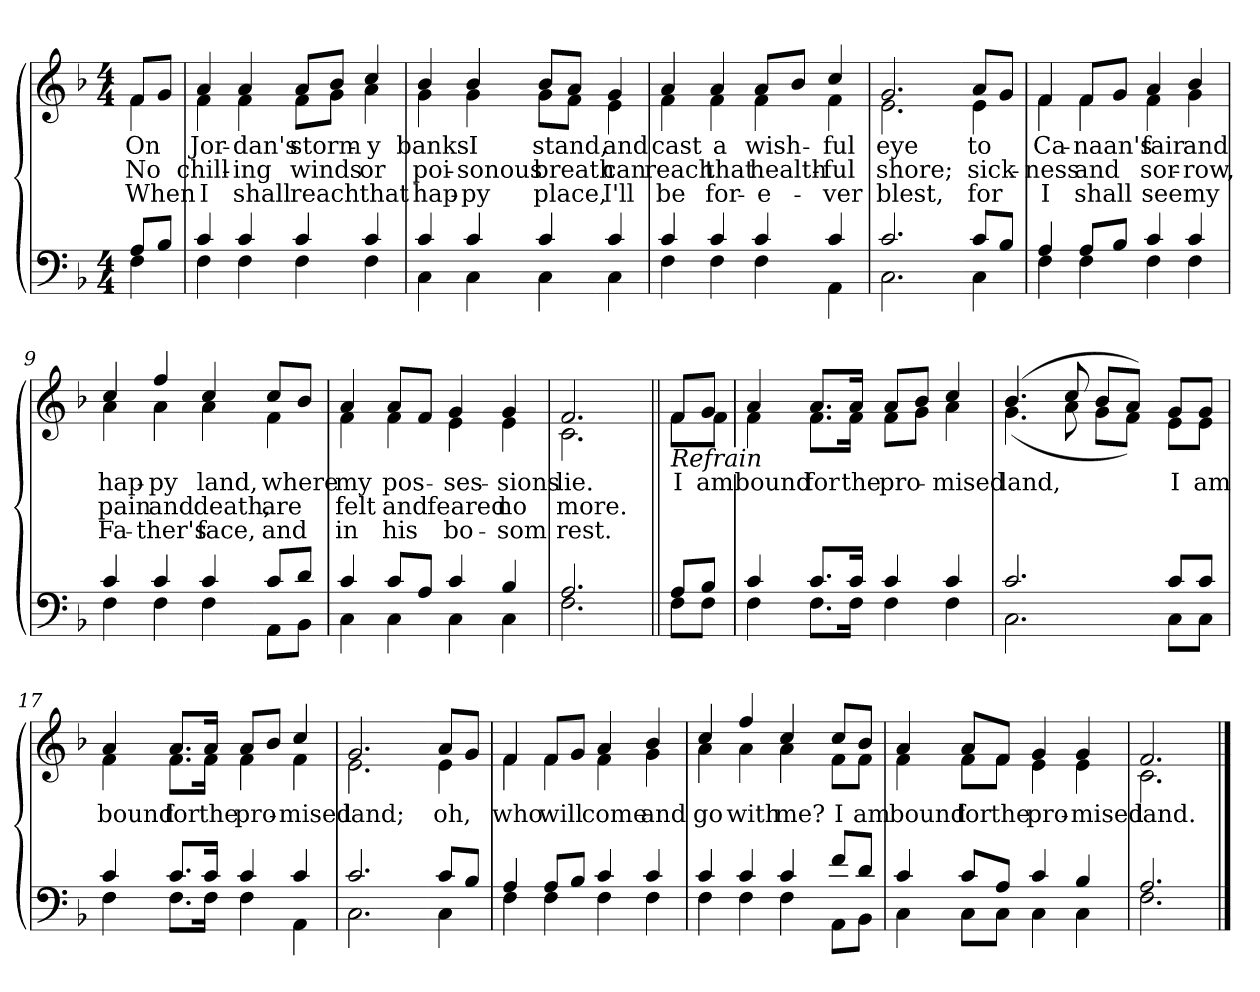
**kern	**kern	**text	**text	**text
*part2	*part1	*part1	*part1	*part1
*staff2	*staff1	*staff1	*staff1	*staff1
*clefF4	*clefG2	*	*	*
*k[b-]	*k[b-]	*	*	*
*M4/4	*M4/4	*	*	*
=1	=1	=1	=1	=1
*^	*	*	*	*
!	!	!LO:TX:b:i:t=Verse	!	!	!
!	!	!	!LO:LY:b	!LO:LY:b	!LO:LY:b
*	*	*^	*	*	*
8A/L	4F\	8f/L	4f\	On	No	When
8B-/J	.	8g/J	.	.	.	.
=2	=2	=2	=2	=2	=2	=2
!	!	!	!	!LO:LY:b	!LO:LY:b	!LO:LY:b
4c/	4F\	4a/	4f\	Jor-	chill-	I
!	!	!	!	!LO:LY:b	!LO:LY:b	!LO:LY:b
4c/	4F\	4a/	4f\	-dan's	-ing	shall
!	!	!	!	!LO:LY:b	!LO:LY:b	!LO:LY:b
4c/	4F\	8a/L	8f\L	storm-	winds	reach
.	.	8b-/J	8g\J	.	.	.
!	!	!	!	!LO:LY:b	!LO:LY:b	!LO:LY:b
4c/	4F\	4cc/	4a\	-y	or	that
=3	=3	=3	=3	=3	=3	=3
!	!	!	!	!LO:LY:b	!LO:LY:b	!LO:LY:b
4c/	4C\	4b-/	4g\	banks	poi-	hap-
!	!	!	!	!LO:LY:b	!LO:LY:b	!LO:LY:b
4c/	4C\	4b-/	4g\	I	-sonous	-py
!	!	!	!	!LO:LY:b	!LO:LY:b	!LO:LY:b
4c/	4C\	8b-/L	8g\L	stand,	breath	place,
.	.	8a/J	8f\J	.	.	.
!!LO:LB:g=z	!!
=4-	=4-	=4-	=4-	=4-	=4-	=4-
!	!	!	!	!LO:LY:b	!LO:LY:b	!LO:LY:b
4c/	4C\	4g/	4e\	and	can	I'll
=5	=5	=5	=5	=5	=5	=5
!	!	!	!	!LO:LY:b	!LO:LY:b	!LO:LY:b
4c/	4F\	4a/	4f\	cast	reach	be
!	!	!	!	!LO:LY:b	!LO:LY:b	!LO:LY:b
4c/	4F\	4a/	4f\	a	that	for-
!	!	!	!	!LO:LY:b	!LO:LY:b	!LO:LY:b
4c/	4F\	8a/L	4f\	wish-	health-	-e-
.	.	8b-/J	.	.	.	.
!	!	!	!	!LO:LY:b	!LO:LY:b	!LO:LY:b
4c/	4AA\	4cc/	4f\	-ful	-ful	-ver
=6	=6	=6	=6	=6	=6	=6
!	!	!	!	!LO:LY:b	!LO:LY:b	!LO:LY:b
2.c/	2.C\	2.g/	2.e\	eye	shore;	blest,
!!LO:LB:g=z	!!
=7-	=7-	=7-	=7-	=7-	=7-	=7-
!	!	!	!	!LO:LY:b	!LO:LY:b	!LO:LY:b
8c/L	4C\	8a/L	4e\	to	sick-	for
8B-/J	.	8g/J	.	.	.	.
=8	=8	=8	=8	=8	=8	=8
!	!	!	!	!LO:LY:b	!LO:LY:b	!LO:LY:b
4A/	4F\	4f/	4f\	Ca-	-ness	I
!	!	!	!	!LO:LY:b	!LO:LY:b	!LO:LY:b
8A/L	4F\	8f/L	4f\	-naan's	and	shall
8B-/J	.	8g/J	.	.	.	.
!	!	!	!	!LO:LY:b	!LO:LY:b	!LO:LY:b
4c/	4F\	4a/	4f\	fair	sor-	see
!	!	!	!	!LO:LY:b	!LO:LY:b	!LO:LY:b
4c/	4F\	4b-/	4g\	and	-row,	my
=9	=9	=9	=9	=9	=9	=9
!	!	!	!	!LO:LY:b	!LO:LY:b	!LO:LY:b
4c/	4F\	4cc/	4a\	hap-	pain	Fa-
!	!	!	!	!LO:LY:b	!LO:LY:b	!LO:LY:b
4c/	4F\	4ff/	4a\	-py	and	-ther's
!	!	!	!	!LO:LY:b	!LO:LY:b	!LO:LY:b
4c/	4F\	4cc/	4a\	land,	death,	face,
!!LO:LB:g=z	!!
=10-	=10-	=10-	=10-	=10-	=10-	=10-
!	!	!	!	!LO:LY:b	!LO:LY:b	!LO:LY:b
8c/L	8AA\L	8cc/L	4f\	where	are	and
8d/J	8BB-\J	8b-/J	.	.	.	.
=11	=11	=11	=11	=11	=11	=11
!	!	!	!	!LO:LY:b	!LO:LY:b	!LO:LY:b
4c/	4C\	4a/	4f\	my	felt	in
!	!	!	!	!LO:LY:b	!LO:LY:b	!LO:LY:b
8c/L	4C\	8a/L	4f\	pos-	and	his
8A/J	.	8f/J	.	.	.	.
!	!	!	!	!LO:LY:b	!LO:LY:b	!LO:LY:b
4c/	4C\	4g/	4e\	-ses-	feared	bo-
!	!	!	!	!LO:LY:b	!LO:LY:b	!LO:LY:b
4B-/	4C\	4g/	4e\	-sions	no	-som
=12	=12	=12	=12	=12	=12	=12
!	!	!	!	!LO:LY:b	!LO:LY:b	!LO:LY:b
2.A/	2.F\	2.f/	2.c\	lie.	more.	rest.
!!LO:LB:g=z	!!
=13||	=13||	=13||	=13||	=13||	=13||	=13||
!	!	!LO:TX:b:i:t=Refrain	!	!	!	!
!	!	!	!	!LO:LY:b	!	!
8A/L	8F\L	8f/L	8f\L	I	.	.
!	!	!	!	!LO:LY:b	!	!
8B-/J	8F\J	8g/J	8f\J	am	.	.
=14	=14	=14	=14	=14	=14	=14
!	!	!	!	!LO:LY:b	!	!
4c/	4F\	4a/	4f\	bound	.	.
!	!	!	!	!LO:LY:b	!	!
8.c/L	8.F\L	8.a/L	8.f\L	for	.	.
!	!	!	!	!LO:LY:b	!	!
16c/Jk	16F\Jk	16a/Jk	16f\Jk	the	.	.
!	!	!	!	!LO:LY:b	!	!
4c/	4F\	8a/L	8f\L	pro-	.	.
.	.	8b-/J	8g\J	.	.	.
!	!	!	!	!LO:LY:b	!	!
4c/	4F\	4cc/	4a\	-mised	.	.
=15	=15	=15	=15	=15	=15	=15
!	!	!	!	!LO:LY:b	!	!
2.c/	2.C\	(>4.b-/	(<4.g\	land,	.	.
.	.	8cc/	8a\	.	.	.
.	.	8b-/L	8g\L	.	.	.
.	.	8a/J)	8f\J)	.	.	.
!!LO:LB:g=z	!!
=16-	=16-	=16-	=16-	=16-	=16-	=16-
!	!	!	!	!LO:LY:b	!	!
8c/L	8C\L	8g/L	8e\L	I	.	.
!	!	!	!	!LO:LY:b	!	!
8c/J	8C\J	8g/J	8e\J	am	.	.
=17	=17	=17	=17	=17	=17	=17
!	!	!	!	!LO:LY:b	!	!
4c/	4F\	4a/	4f\	bound	.	.
!	!	!	!	!LO:LY:b	!	!
8.c/L	8.F\L	8.a/L	8.f\L	for	.	.
!	!	!	!	!LO:LY:b	!	!
16c/Jk	16F\Jk	16a/Jk	16f\Jk	the	.	.
!	!	!	!	!LO:LY:b	!	!
4c/	4F\	8a/L	4f\	pro-	.	.
.	.	8b-/J	.	.	.	.
!	!	!	!	!LO:LY:b	!	!
4c/	4AA\	4cc/	4f\	-mised	.	.
=18	=18	=18	=18	=18	=18	=18
!	!	!	!	!LO:LY:b	!	!
2.c/	2.C\	2.g/	2.e\	land;	.	.
!!LO:LB:g=z	!!
=19-	=19-	=19-	=19-	=19-	=19-	=19-
!	!	!	!	!LO:LY:b	!	!
8c/L	4C\	8a/L	4e\	oh,	.	.
8B-/J	.	8g/J	.	.	.	.
=20	=20	=20	=20	=20	=20	=20
!	!	!	!	!LO:LY:b	!	!
4A/	4F\	4f/	4f\	who	.	.
!	!	!	!	!LO:LY:b	!	!
8A/L	4F\	8f/L	4f\	will	.	.
8B-/J	.	8g/J	.	.	.	.
!	!	!	!	!LO:LY:b	!	!
4c/	4F\	4a/	4f\	come	.	.
!	!	!	!	!LO:LY:b	!	!
4c/	4F\	4b-/	4g\	and	.	.
=21	=21	=21	=21	=21	=21	=21
!	!	!	!	!LO:LY:b	!	!
4c/	4F\	4cc/	4a\	go	.	.
!	!	!	!	!LO:LY:b	!	!
4c/	4F\	4ff/	4a\	with	.	.
!	!	!	!	!LO:LY:b	!	!
4c/	4F\	4cc/	4a\	me?	.	.
!!LO:LB:g=z	!!
=22-	=22-	=22-	=22-	=22-	=22-	=22-
!	!	!	!	!LO:LY:b	!	!
8f/L	8AA\L	8cc/L	8f\L	I	.	.
!	!	!	!	!LO:LY:b	!	!
8d/J	8BB-\J	8b-/J	8f\J	am	.	.
=23	=23	=23	=23	=23	=23	=23
!	!	!	!	!LO:LY:b	!	!
4c/	4C\	4a/	4f\	bound	.	.
!	!	!	!	!LO:LY:b	!	!
8c/L	8C\L	8a/L	8f\L	for	.	.
!	!	!	!	!LO:LY:b	!	!
8A/J	8C\J	8f/J	8f\J	the	.	.
!	!	!	!	!LO:LY:b	!	!
4c/	4C\	4g/	4e\	pro-	.	.
!	!	!	!	!LO:LY:b	!	!
4B-/	4C\	4g/	4e\	-mised	.	.
=24	=24	=24	=24	=24	=24	=24
!	!	!	!	!LO:LY:b	!	!
2.A/	2.F\	2.f/	2.c\	land.	.	.
*v	*v	*	*	*	*	*
*	*v	*v	*	*	*
==	==	==	==	==
*-	*-	*-	*-	*-
